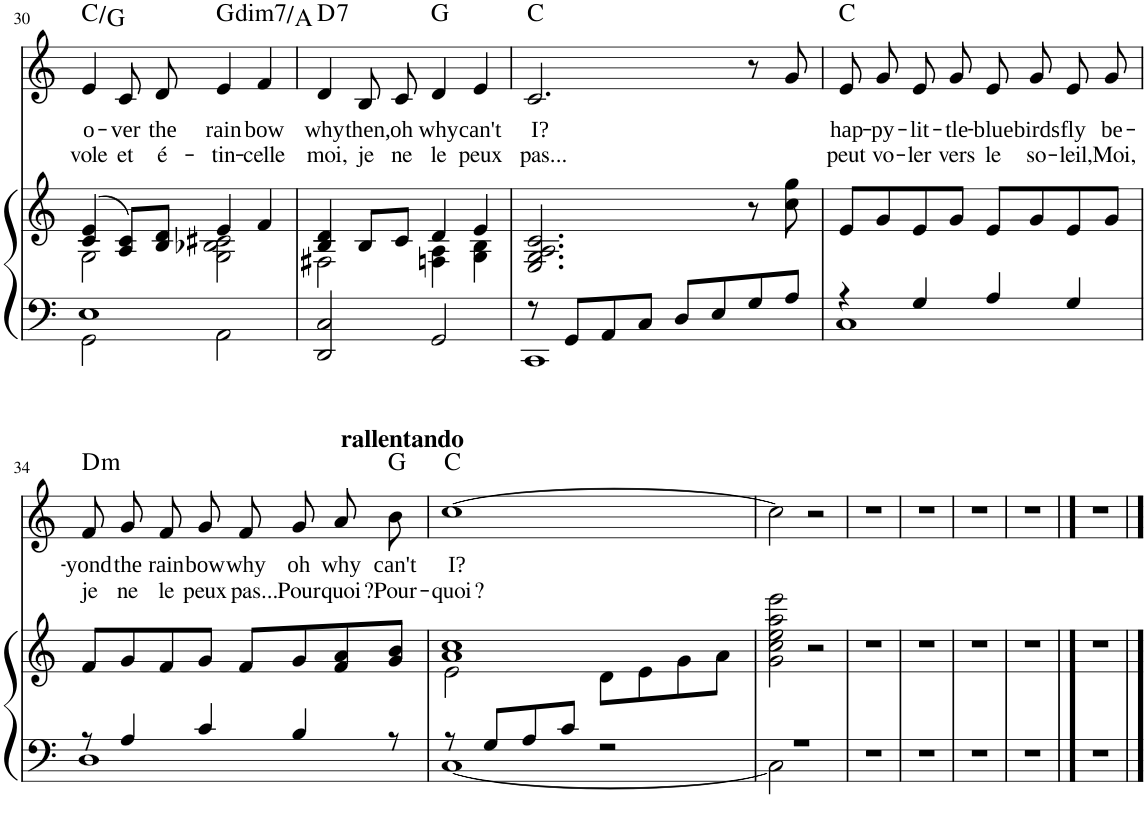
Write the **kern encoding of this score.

**kern	**kern	**kern	**text	**text	**harte
*part2	*part2	*part1	*part1	*part1	*part1
*staff3	*staff2	*staff1	*staff1	*staff1	*
*I"Piano	*	*I"Voice	*	*	*
*I'Pno	*	*	*	*	*
!!LO:PB:g=z
*clefF4	*clefG2	*clefG2	*	*	*
*k[]	*k[]	*k[]	*	*	*
*M4/4	*M4/4	*M4/4	*	*	*
=30	=30	=30	=30	=30	=30
*^	*^	*	*	*	*
!	!	!	!	!	!LO:LY:b	!LO:LY:b	!
1E	2GG\	(4c/ 4e/	2G\	4e/	o-	vole	C:maj/5
!	!	!	!	!	!LO:LY:b	!LO:LY:b	!
.	.	8A/ 8c/L)	.	8c/L	-ver	et	.
!	!	!	!	!	!LO:LY:b	!LO:LY:b	!
.	.	8B/ 8d/J	.	8d/J	the	é-	.
!	!	!	!	!	!LO:LY:b	!LO:LY:b	!LO:H:kt=dim7
.	2AA\	4e/	2G\ 2B-X\ 2c#X\	4e/	rain-	-tin-	G:dim7/2
!	!	!	!	!	!LO:LY:b	!LO:LY:b	!
.	.	4f/	.	4fn/	-bow	-celle	.
*v	*v	*	*	*	*	*	*
=31	=31	=31	=31	=31	=31	=31
!	!	!	!	!LO:LY:b	!LO:LY:b	!LO:H:kt=7
2DD/ 2C/	4B/ 4d/	2F#X\	4d/	why	moi,	D:7
!	!	!	!	!LO:LY:b	!LO:LY:b	!
.	8B/L	.	8Bn/L	then,	je	.
!	!	!	!	!LO:LY:b	!LO:LY:b	!
.	8c/J	.	8c/J	oh	ne	.
!	!	!	!	!LO:LY:b	!LO:LY:b	!
2GG/	4d/	4Fn\ 4A\	4d/	why	le	G:maj
!	!	!	!	!LO:LY:b	!LO:LY:b	!
.	4e/	4G\ 4B\	4e/	can't	peux	.
=32	=32	=32	=32	=32	=32	=32
*^	*	*	*	*	*	*
!	!	!	!	!	!LO:LY:b	!LO:LY:b	!
*	*	*v	*v	*	*	*	*
8r	1CC	2.E/ 2.G/ 2.A/ 2.c/	2.c/	I?	pas...	C:maj
8GG/L	.	.	.	.	.	.
8AA/	.	.	.	.	.	.
8C/J	.	.	.	.	.	.
8D/L	.	.	.	.	.	.
8E/	.	.	.	.	.	.
8G/	.	8r	8r	.	.	.
8A/J	.	8cc\ 8gg\	8g/	.	.	.
=33	=33	=33	=33	=33	=33	=33
!	!	!	!	!LO:LY:b	!LO:LY:b	!
4r	1C	8e/L	8e/L	hap-	peut	C:maj
!	!	!	!	!LO:LY:b	!LO:LY:b	!
.	.	8g/	8g/J	-py-	vo-	.
!	!	!	!	!LO:LY:b	!LO:LY:b	!
4G/	.	8e/	8e/L	-lit-	-ler	.
!	!	!	!	!LO:LY:b	!LO:LY:b	!
.	.	8g/J	8g/J	-tle-	vers	.
!	!	!	!	!LO:LY:b	!LO:LY:b	!
4A/	.	8e/L	8e/L	-blue-	le	.
!	!	!	!	!LO:LY:b	!LO:LY:b	!
.	.	8g/	8g/J	-birds	so-	.
!	!	!	!	!LO:LY:b	!LO:LY:b	!
4G/	.	8e/	8e/L	fly	-leil,	.
!	!	!	!	!LO:LY:b	!LO:LY:b	!
.	.	8g/J	8g/J	be-	Moi,	.
!!LO:LB:g=z
=34	=34	=34	=34	=34	=34	=34
!	!	!	!	!LO:LY:b	!LO:LY:b	!LO:H:kt=m
8r	1D	8f/L	8f/L	-yond	je	D:min
!	!	!	!	!LO:LY:b	!LO:LY:b	!
4A/	.	8g/	8g/J	the	ne	.
!	!	!	!	!LO:LY:b	!LO:LY:b	!
.	.	8f/	8f/L	rain-	le	.
!	!	!	!	!LO:LY:b	!LO:LY:b	!
4c/	.	8g/J	8g/J	-bow	peux	.
!	!	!	!	!LO:LY:b	!LO:LY:b	!
.	.	8f/L	8f/L	why	pas...	.
!	!	!	!	!LO:LY:b	!LO:LY:b	!
4B/	.	8g/	8g/J	oh	Pour-	.
!	!	!	!	!LO:LY:b	!LO:LY:b	!
.	.	8f/ 8a/	8a/	why	-quoi ?	.
!	!	!	!	!LO:LY:b	!LO:LY:b	!
8r	.	8g/ 8b/J	8b\	can't	Pour-	G:maj
=35	=35	=35	=35	=35	=35	=35
*	*	*^	*	*	*	*
!	!	!	!	!	!LO:LY:b	!LO:LY:b	!
8r	[1C	1a 1cc	2e\	[1cc	I?	-quoi ?	C:maj
8G/L	.	.	.	.	.	.	.
8A/	.	.	.	.	.	.	.
8c/J	.	.	.	.	.	.	.
2r	.	.	8d\L	.	.	.	.
.	.	.	8e\	.	.	.	.
.	.	.	8g\	.	.	.	.
.	.	.	8a\J	.	.	.	.
*	*	*v	*v	*	*	*	*
=36	=36	=36	=36	=36	=36	=36
1r	2C\]	2g\ 2cc\ 2ee\ 2aa\ 2eee\	2cc\]	.	.	.
.	2ryy	2r	2r	.	.	.
*v	*v	*	*	*	*	*
=37	=37	=37	=37	=37	=37
1r	1r	1r	.	.	.
=38	=38	=38	=38	=38	=38
!	!	!LO:TX:a:B:t=rallentando	!	!	!
1r	1r	1r	.	.	.
=39	=39	=39	=39	=39	=39
1r	1r	1r	.	.	.
=40	=40	=40	=40	=40	=40
1r	1r	1r	.	.	.
==41	==41	==41	==41	==41	==41
1r	1r	1r	.	.	.
==	==	==	==	==	==
*-	*-	*-	*-	*-	*-
